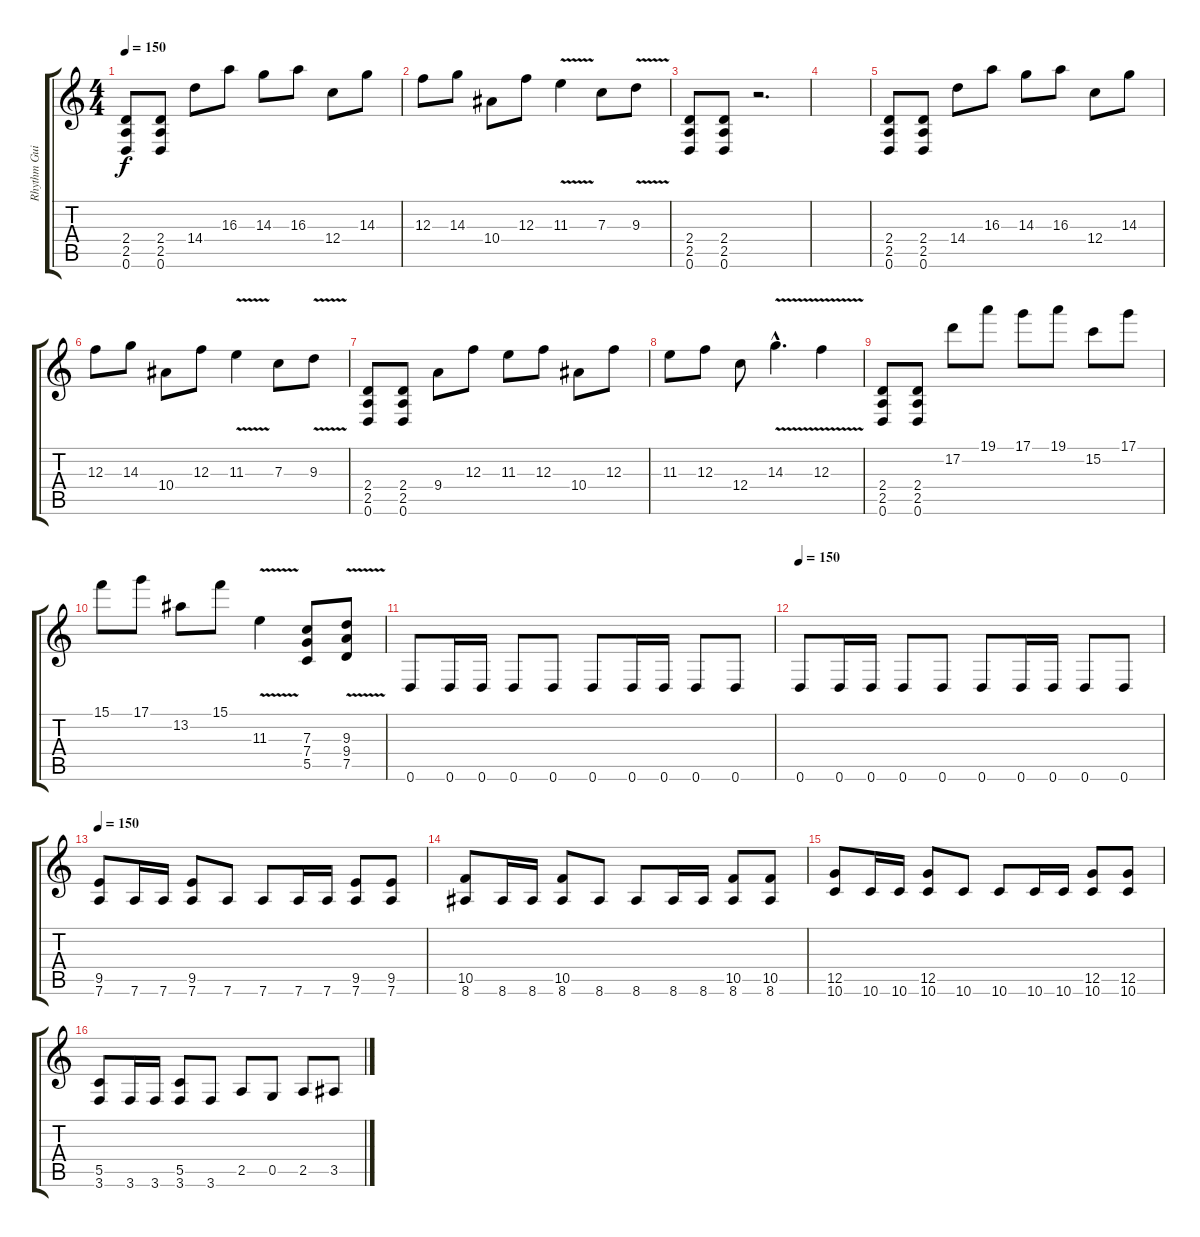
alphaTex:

\track ("Rhythm Guitar" "Rhythm Gui") {instrument distortionguitar}
\staff {score tabs}
\tuning (D4 A3 F3 C3 G2 D2) {hide}
\ts (4 4)
\tempo 150
\clef g2
\ks c
(2.4 2.5 0.6).8{dy f} (2.4 2.5 0.6).8 14.4.8 16.3.8 14.3.8 16.3.8 12.4.8 14.3.8 |
12.3.8 14.3.8 10.4.8 12.3.8 11.3{v}.4 7.3.8 9.3{v}.8 |
(2.4 2.5 0.6).8 (2.4 2.5 0.6).8 r.2{d} |
|
(2.4 2.5 0.6).8 (2.4 2.5 0.6).8 14.4.8 16.3.8 14.3.8 16.3.8 12.4.8 14.3.8 |
12.3.8 14.3.8 10.4.8 12.3.8 11.3{v}.4 7.3.8 9.3{v}.8 |
(2.4 2.5 0.6).8 (2.4 2.5 0.6).8 9.4.8 12.3.8 11.3.8 12.3.8 10.4.8 12.3.8 |
11.3.8 12.3.8 12.4.8 14.3{v hac}.4{d} 12.3{v}.4 |
(2.4 2.5 0.6).8 (2.4 2.5 0.6).8 17.2.8 19.1.8 17.1.8 19.1.8 15.2.8 17.1.8 |
15.1.8 17.1.8 13.2.8 15.1.8 11.3{v}.4 (7.3 7.4 5.5).8 (9.3{v} 9.4 7.5).8 |
0.6.8 0.6.16 0.6.16 0.6.8 0.6.8 0.6.8 0.6.16 0.6.16 0.6.8 0.6.8 |
\tempo 150
0.6.8 0.6.16 0.6.16 0.6.8 0.6.8 0.6.8 0.6.16 0.6.16 0.6.8 0.6.8 |
\tempo 150
(9.5 7.6).8{volume 12} 7.6.16 7.6.16 (9.5 7.6).8 7.6.8 7.6.8 7.6.16 7.6.16 (9.5 7.6).8 (9.5 7.6).8 |
(10.5 8.6).8 8.6.16 8.6.16 (10.5 8.6).8 8.6.8 8.6.8 8.6.16 8.6.16 (10.5 8.6).8 (10.5 8.6).8 |
(12.5 10.6).8 10.6.16 10.6.16 (12.5 10.6).8 10.6.8 10.6.8 10.6.16 10.6.16 (12.5 10.6).8 (12.5 10.6).8 |
(5.5 3.6).8 3.6.16 3.6.16 (5.5 3.6).8 3.6.8 2.5.8 0.5.8 2.5.8 3.5.8
